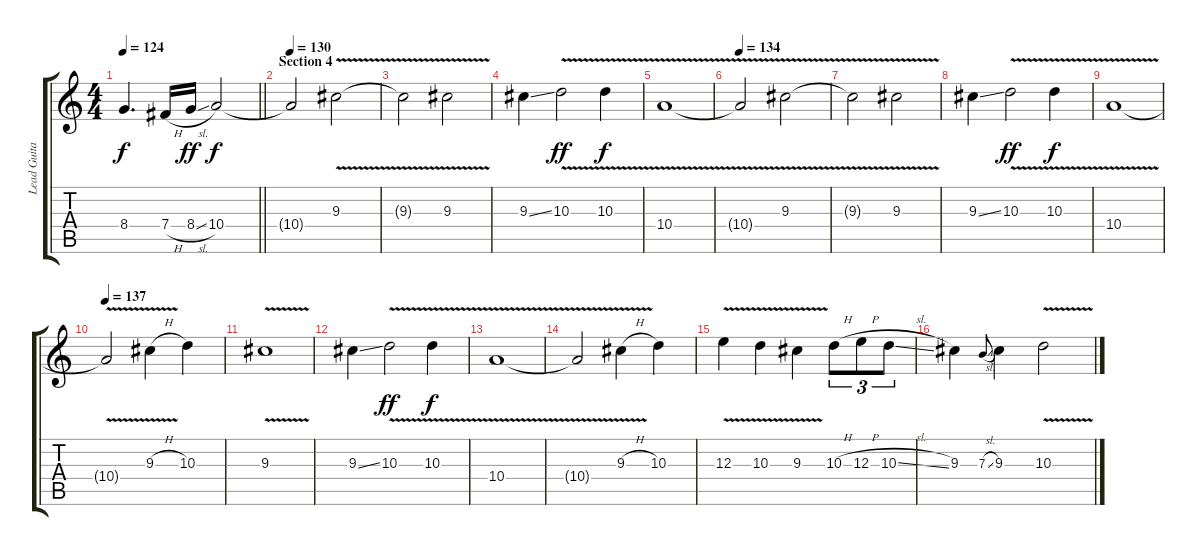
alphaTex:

\track ("Lead Guitar Delay Repeats (Ignore Me)" "Lead Guita") {instrument overdrivenguitar}
\staff {score tabs}
\tuning (Db4 Ab3 E3 B2 Gb2 Db2) {hide}
\ts (4 4)
\tempo 124
\clef g2
\barLineRight lightlight
\ks c
8.4{t}.4{d dy f} 7.4{h}.16 8.4{sl}.16{dy ff} 10.4.2{dy f} |
\section ("" "Section 4")
\tempo 130
10.4{t}.2 9.3{v}.2 |
9.3{v t}.2 9.3{v}.2 |
9.3{ss}.4 10.3{v}.2{dy ff} 10.3{v}.4{dy f} |
10.4{v}.1 |
\tempo 134
10.4{v t}.2 9.3{v}.2 |
9.3{v t}.2 9.3{v}.2 |
9.3{ss}.4 10.3{v}.2{dy ff} 10.3{v}.4{dy f} |
10.4{v}.1 |
\tempo 137
10.4{v t}.2 9.3{v h}.4 10.3.4 |
9.3{v}.1 |
9.3{ss}.4 10.3{v}.2{dy ff} 10.3{v}.4{dy f} |
10.4{v}.1 |
10.4{v t}.2 9.3{v h}.4 10.3.4 |
12.3{v}.4 10.3{v}.4 9.3{v}.4 10.3{h}.8{tu (3 2)} 12.3{h}.8{tu (3 2)} 10.3{sl}.8{tu (3 2)} |
9.3.4 7.3{sl}.8{gr onbeat} 9.3.4 10.3{v}.2
